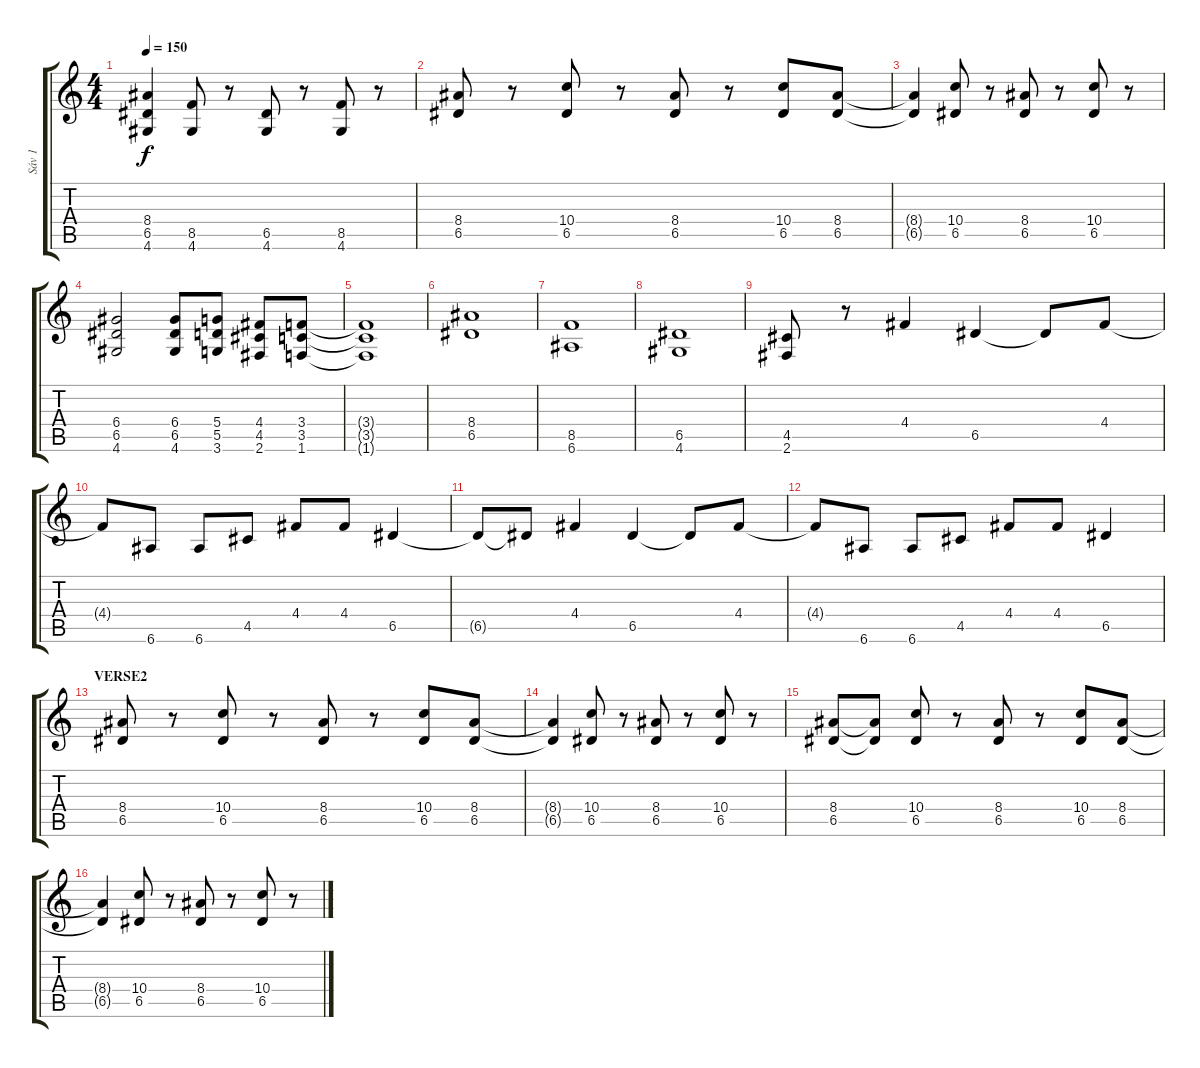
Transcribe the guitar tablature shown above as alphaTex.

\track ("Sáv 1" "Sáv 1") {instrument overdrivenguitar}
\staff {score tabs}
\tuning (E4 B3 G3 D3 A2 E2) {hide}
\ts (4 4)
\tempo 150
\clef g2
\ks c
(8.4 6.5{t} 4.6{t}).4{dy f} (8.5 4.6).8 r.8 (6.5 4.6).8 r.8 (8.5 4.6).8 r.8 |
(8.4 6.5).8 r.8 (10.4 6.5).8 r.8 (8.4 6.5).8 r.8 (10.4 6.5).8 (8.4 6.5).8 |
(8.4{t} 6.5{t}).4 (10.4 6.5).8 r.8 (8.4 6.5).8 r.8 (10.4 6.5).8 r.8 |
(6.4 6.5 4.6).2 (6.4 6.5 4.6).8 (5.4 5.5 3.6).8 (4.4 4.5 2.6).8 (3.4 3.5 1.6).8 |
(3.4{t} 3.5{t} 1.6{t}).1 |
(8.4 6.5).1 |
(8.5 6.6).1 |
(6.5 4.6).1 |
(4.5 2.6).8 r.8 4.4.4 6.5.4 6.5{t}.8 4.4.8 |
4.4{t}.8 6.6.8 6.6.8 4.5.8 4.4.8 4.4.8 6.5.4 |
6.5{t}.8 6.5{t}.8 4.4.4 6.5.4 6.5{t}.8 4.4.8 |
4.4{t}.8 6.6.8 6.6.8 4.5.8 4.4.8 4.4.8 6.5.4 |
\section ("" "VERSE2")
(8.4 6.5).8 r.8 (10.4 6.5).8 r.8 (8.4 6.5).8 r.8 (10.4 6.5).8 (8.4 6.5).8 |
(8.4{t} 6.5{t}).4 (10.4 6.5).8 r.8 (8.4 6.5).8 r.8 (10.4 6.5).8 r.8 |
(8.4 6.5).8 (8.4{t} 6.5{t}).8 (10.4 6.5).8 r.8 (8.4 6.5).8 r.8 (10.4 6.5).8 (8.4 6.5).8 |
(8.4{t} 6.5{t}).4 (10.4 6.5).8 r.8 (8.4 6.5).8 r.8 (10.4 6.5).8 r.8
